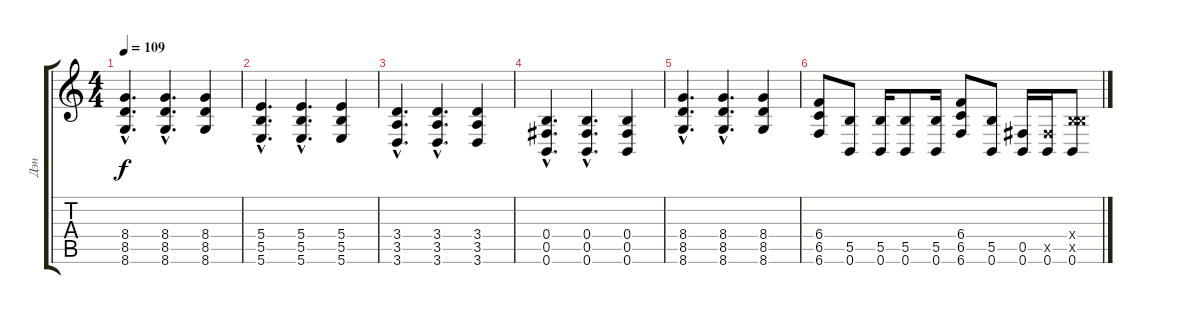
\track ("Дэн" "Дэн") {instrument distortionguitar}
\staff {score tabs}
\tuning (Db4 Ab3 E3 B2 Gb2 B1) {hide}
\ts (4 4)
\tempo 109
\clef g2
\ks c
(8.4{hac} 8.5{hac} 8.6{hac}).4{d dy f} (8.4{hac} 8.5{hac} 8.6{hac}).4{d} (8.4 8.5 8.6).4 |
(5.4{hac} 5.5{hac} 5.6{hac}).4{d} (5.4{hac} 5.5{hac} 5.6{hac}).4{d} (5.4 5.5 5.6).4 |
(3.4{hac} 3.5{hac} 3.6{hac}).4{d} (3.4{hac} 3.5{hac} 3.6{hac}).4{d} (3.4 3.5 3.6).4 |
(0.4{hac} 0.5{hac} 0.6{hac}).4{d} (0.4{hac} 0.5{hac} 0.6{hac}).4{d} (0.4 0.5 0.6).4 |
(8.4{hac} 8.5{hac} 8.6{hac}).4{d} (8.4{hac} 8.5{hac} 8.6{hac}).4{d} (8.4 8.5 8.6).4 |
(6.4 6.5 6.6).8 (5.5 0.6).8 (5.5 0.6).16 (5.5 0.6).8 (5.5 0.6).16 (6.4 6.5 6.6).8 (5.5 0.6).8 (0.5 0.6).16 (0.5{x} 0.6).16 (0.4{x} 5.5{x} 0.6).8
